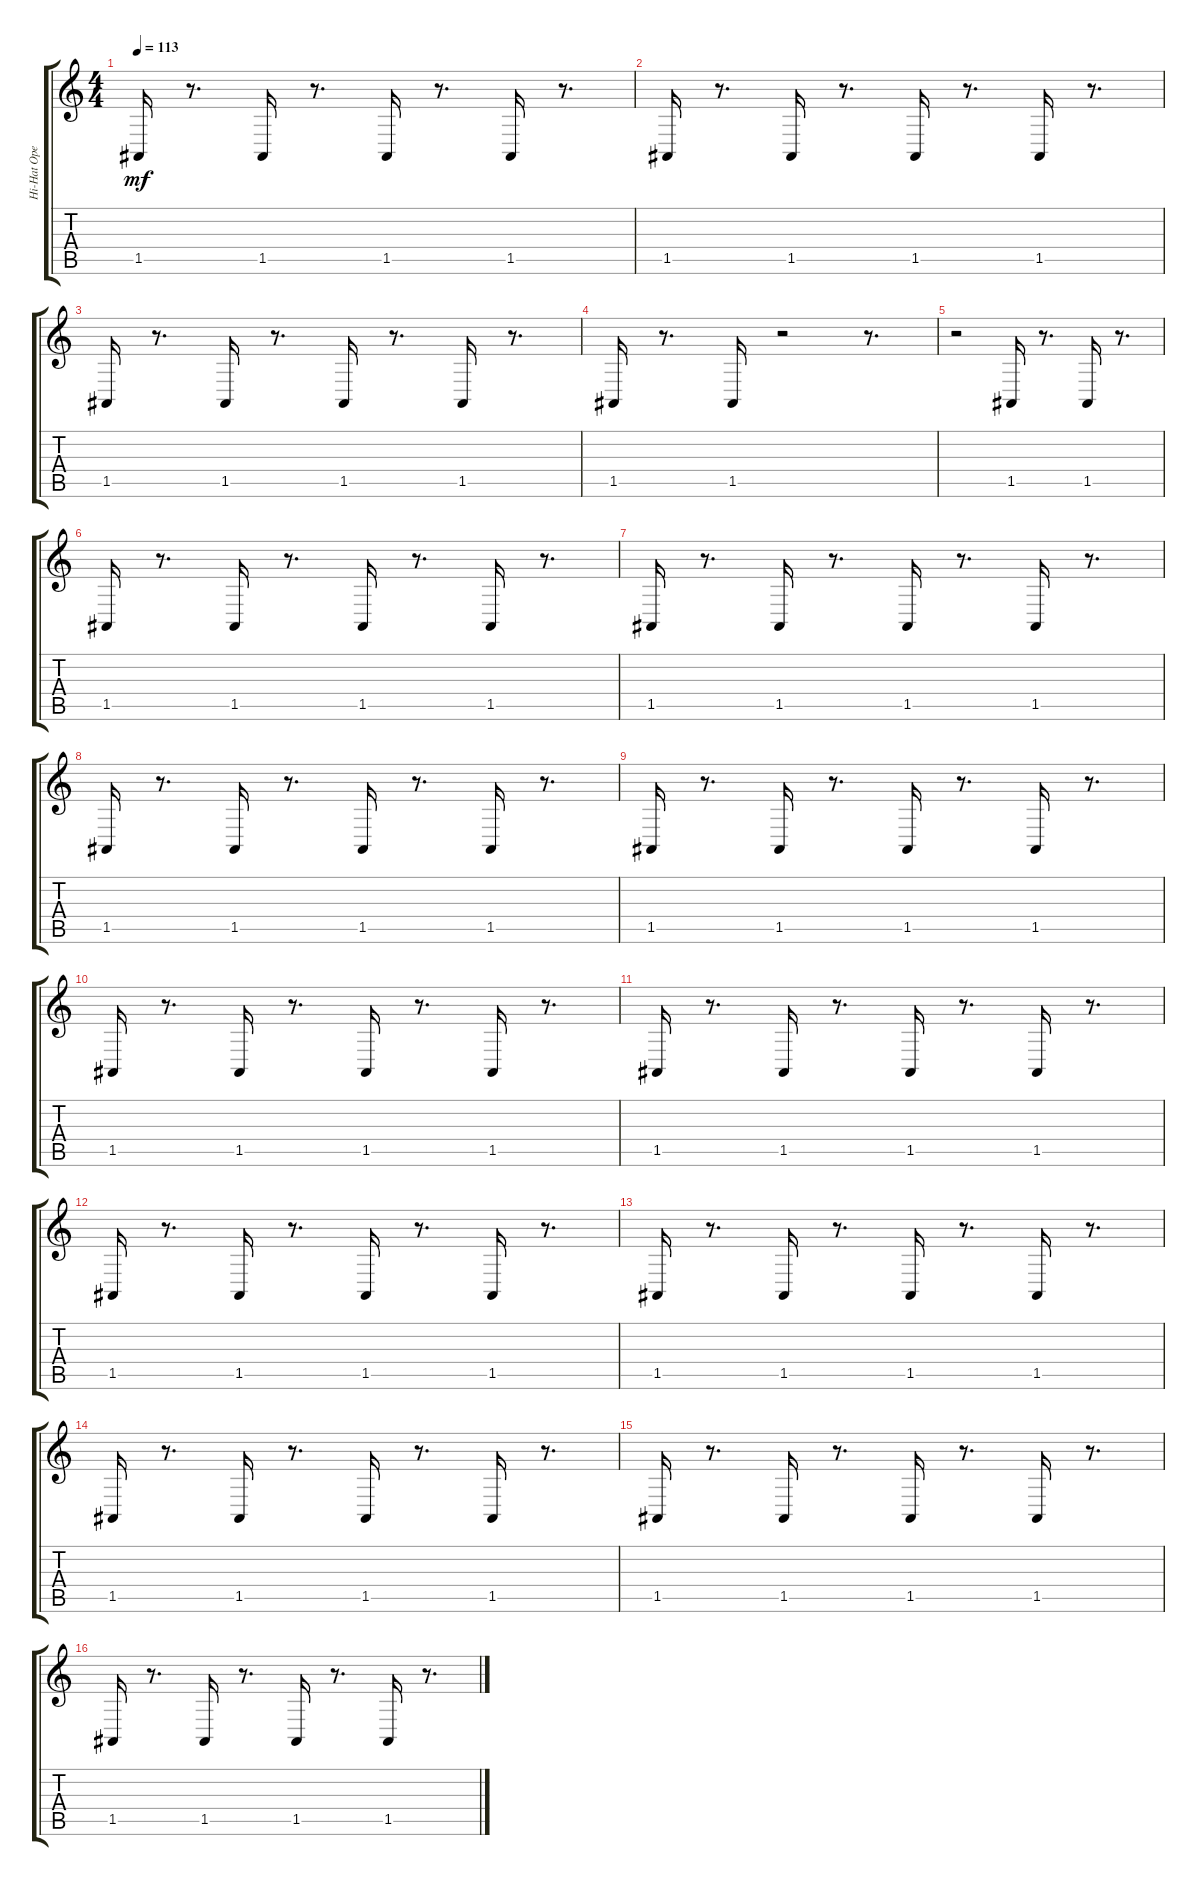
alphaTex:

\track ("Hi-Hat Open" "Hi-Hat Ope") {instrument acousticgrandpiano}
\staff {score tabs}
\tuning (E4 B3 G3 D3 A2 E2) {hide}
\ts (4 4)
\tempo 113
\clef g2
\ks c
1.5.16{dy mf} r.8{d} 1.5.16 r.8{d} 1.5.16 r.8{d} 1.5.16 r.8{d} |
1.5.16 r.8{d} 1.5.16 r.8{d} 1.5.16 r.8{d} 1.5.16 r.8{d} |
1.5.16 r.8{d} 1.5.16 r.8{d} 1.5.16 r.8{d} 1.5.16 r.8{d} |
1.5.16 r.8{d} 1.5.16 r.2 r.8{d} |
r.2 1.5.16 r.8{d} 1.5.16 r.8{d} |
1.5.16 r.8{d} 1.5.16 r.8{d} 1.5.16 r.8{d} 1.5.16 r.8{d} |
1.5.16 r.8{d} 1.5.16 r.8{d} 1.5.16 r.8{d} 1.5.16 r.8{d} |
1.5.16 r.8{d} 1.5.16 r.8{d} 1.5.16 r.8{d} 1.5.16 r.8{d} |
1.5.16 r.8{d} 1.5.16 r.8{d} 1.5.16 r.8{d} 1.5.16 r.8{d} |
1.5.16 r.8{d} 1.5.16 r.8{d} 1.5.16 r.8{d} 1.5.16 r.8{d} |
1.5.16 r.8{d} 1.5.16 r.8{d} 1.5.16 r.8{d} 1.5.16 r.8{d} |
1.5.16 r.8{d} 1.5.16 r.8{d} 1.5.16 r.8{d} 1.5.16 r.8{d} |
1.5.16 r.8{d} 1.5.16 r.8{d} 1.5.16 r.8{d} 1.5.16 r.8{d} |
1.5.16 r.8{d} 1.5.16 r.8{d} 1.5.16 r.8{d} 1.5.16 r.8{d} |
1.5.16 r.8{d} 1.5.16 r.8{d} 1.5.16 r.8{d} 1.5.16 r.8{d} |
1.5.16 r.8{d} 1.5.16 r.8{d} 1.5.16 r.8{d} 1.5.16 r.8{d}
